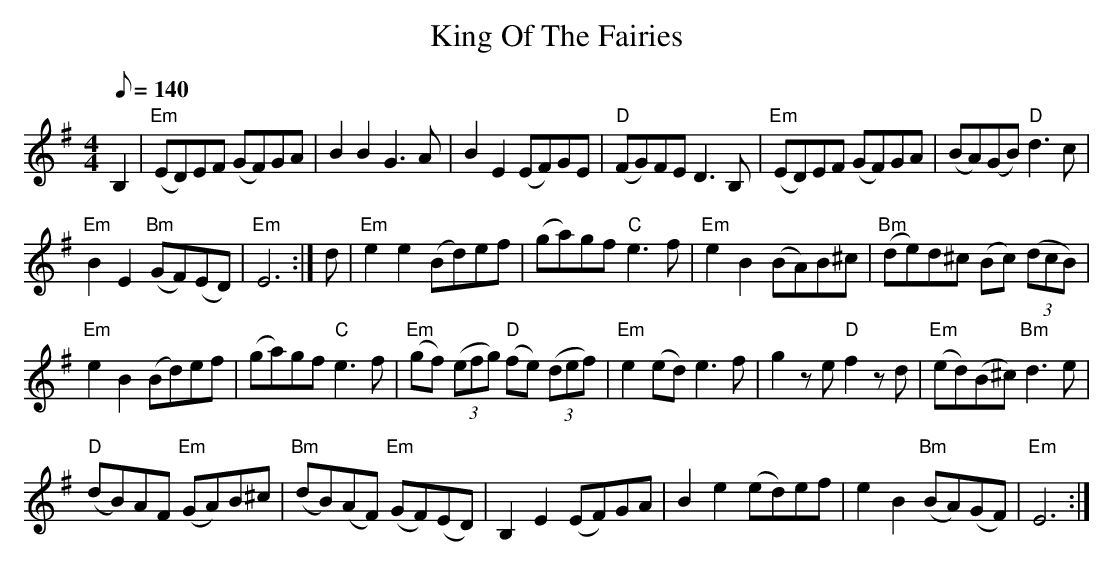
X:1
T: King Of The Fairies
M: 4/4
L: 1/8
Q: 140
K: Em
B,2 |\
"Em" (ED)EF (GF)GA | B2B2 G3 A | B2E2 (EF)GE | "D" (FG)FE D3 B, |\
"Em" (ED)EF (GF)GA | (BA)(GB) "D" d3 c |
"Em" B2E2 "Bm" (GF)(ED) | "Em" E6 :|\
d |\
"Em" e2 e2 (Bd)ef | (ga)gf "C" e3 f | "Em" e2 B2 (BA)B^c |\
"Bm" (de)d^c (Bc) (3(dcB) |
"Em" e2 B2 (Bd)ef |\
(ga)gf "C" e3 f | "Em" (gf) (3(efg) "D" (fe) (3(def) |\
"Em" e2 (ed) e3 f | g2 z e "D" f2 z d | "Em" (ed)(B^c) "Bm" d3 e |
"D" (dB)AF "Em" (GA)B^c | "Bm" (dB)(AF) "Em" (GF)(ED) |\
B,2 E2 (EF)GA | B2 e2 (ed)ef | e2 B2 "Bm" (BA)(GF) |\
"Em" E6 :|]
